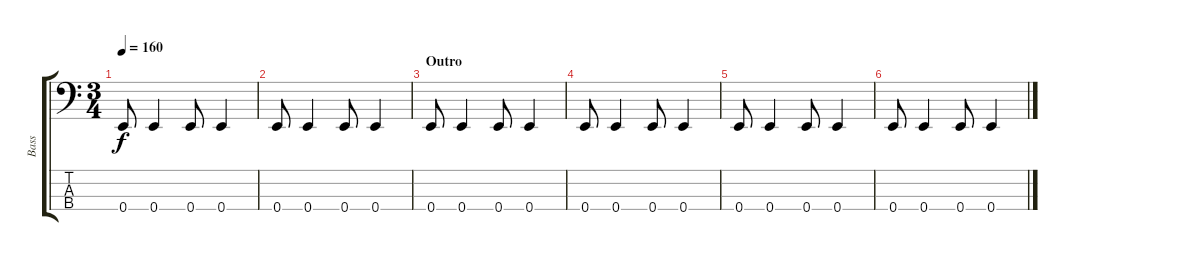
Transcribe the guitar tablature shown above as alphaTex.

\track ("Bass" "Bass") {instrument electricbassfinger}
\staff {score tabs}
\tuning (G2 D2 A1 E1) {hide}
\ts (3 4)
\tempo 160
\clef f4
\ks c
0.4.8{dy f} 0.4.4 0.4.8 0.4.4 |
0.4.8 0.4.4 0.4.8 0.4.4 |
\section ("" "Outro")
0.4.8 0.4.4 0.4.8 0.4.4 |
0.4.8 0.4.4 0.4.8 0.4.4 |
0.4.8{volume 0} 0.4.4 0.4.8 0.4.4 |
0.4.8 0.4.4 0.4.8 0.4.4
